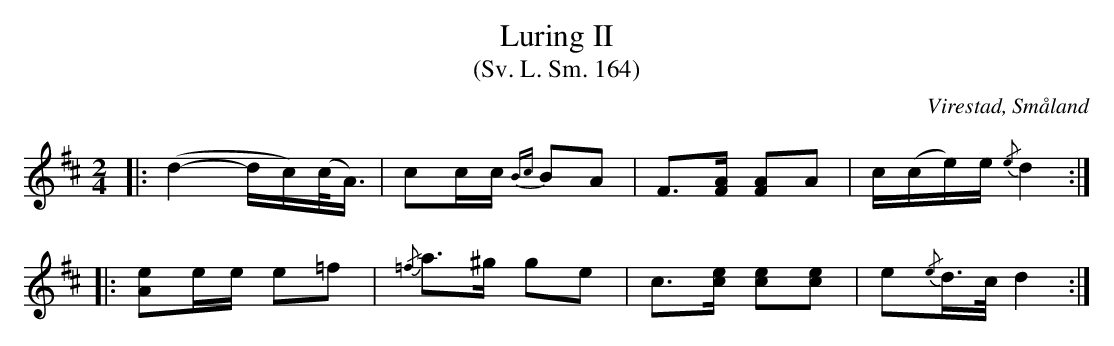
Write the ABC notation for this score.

X:1
T:Luring II
T:(Sv. L. Sm. 164)
O:Virestad, Småland
M:2/4
L:1/8
K:D
|:(d2-d/c/)(c/<A/)|cc/c/ {Bc}BA|F>[AF] [AF]A|c/(c/e/)e/ {/e}d2:|
|:[Ae]e/e/ e=f|{/=f}a>^g ge|c>[ce] [ce][ce]|e{/e}d/>c/ d2:|
